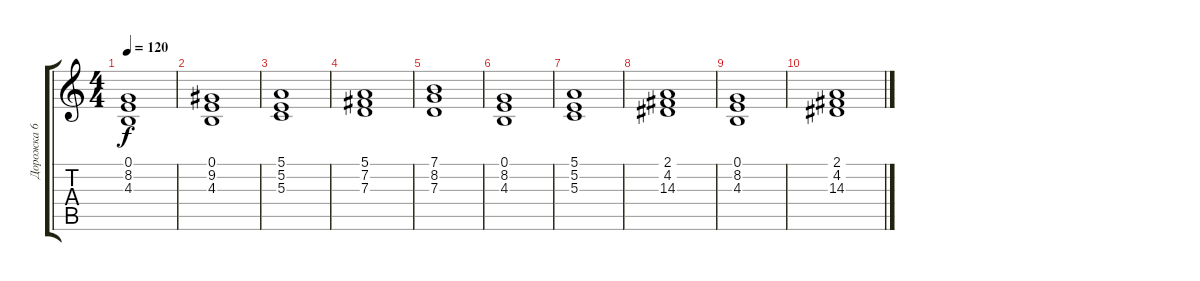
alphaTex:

\track ("Дорожка 6" "Дорожка 6") {instrument accordion}
\staff {score tabs}
\tuning (E4 B3 G3 D3 A2 E2) {hide}
\ts (4 4)
\tempo 120
\clef g2
\ks c
(0.1 8.2 4.3).1{dy f} |
(0.1 9.2 4.3).1 |
(5.1 5.2 5.3).1 |
(5.1 7.2 7.3).1 |
(7.1 8.2 7.3).1 |
(0.1 8.2 4.3).1 |
(5.1 5.2 5.3).1 |
(2.1 4.2 14.3).1 |
(0.1 8.2 4.3).1 |
(2.1 4.2 14.3).1
